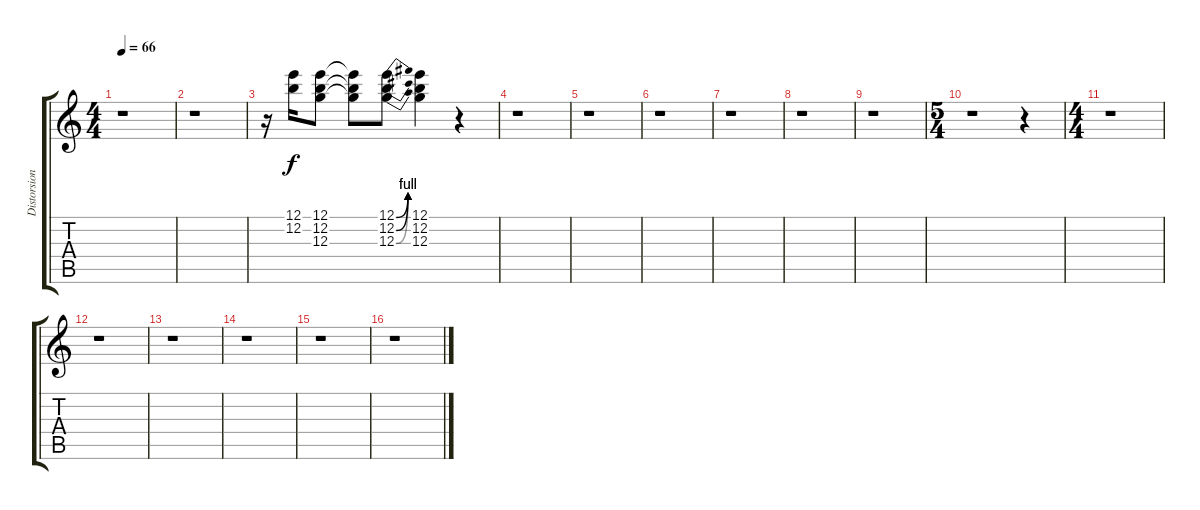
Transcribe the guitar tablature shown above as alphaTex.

\track ("Distorsion 2" "Distorsion") {instrument distortionguitar}
\staff {score tabs}
\tuning (E4 B3 G3 D3 A2 E2) {hide}
\ts (4 4)
\tempo 66
\clef g2
\ks c
r.1{dy f} |
r.1 |
r.16 (12.1 12.2).16 (12.1 12.2 12.3).8 (12.1{t} 12.2{t} 12.3{t}).8 (12.1{be (bend 0 0 60 4)} 12.2{be (bend 0 0 60 4)} 12.3{be (bend 0 0 60 4)}).8 (12.1 12.2 12.3).4 r.4 |
r.1 |
r.1 |
r.1 |
r.1 |
r.1 |
r.1 |
\ts (5 4)
r.1 r.4 |
\ts (4 4)
r.1 |
r.1 |
r.1 |
r.1 |
r.1 |
r.1
